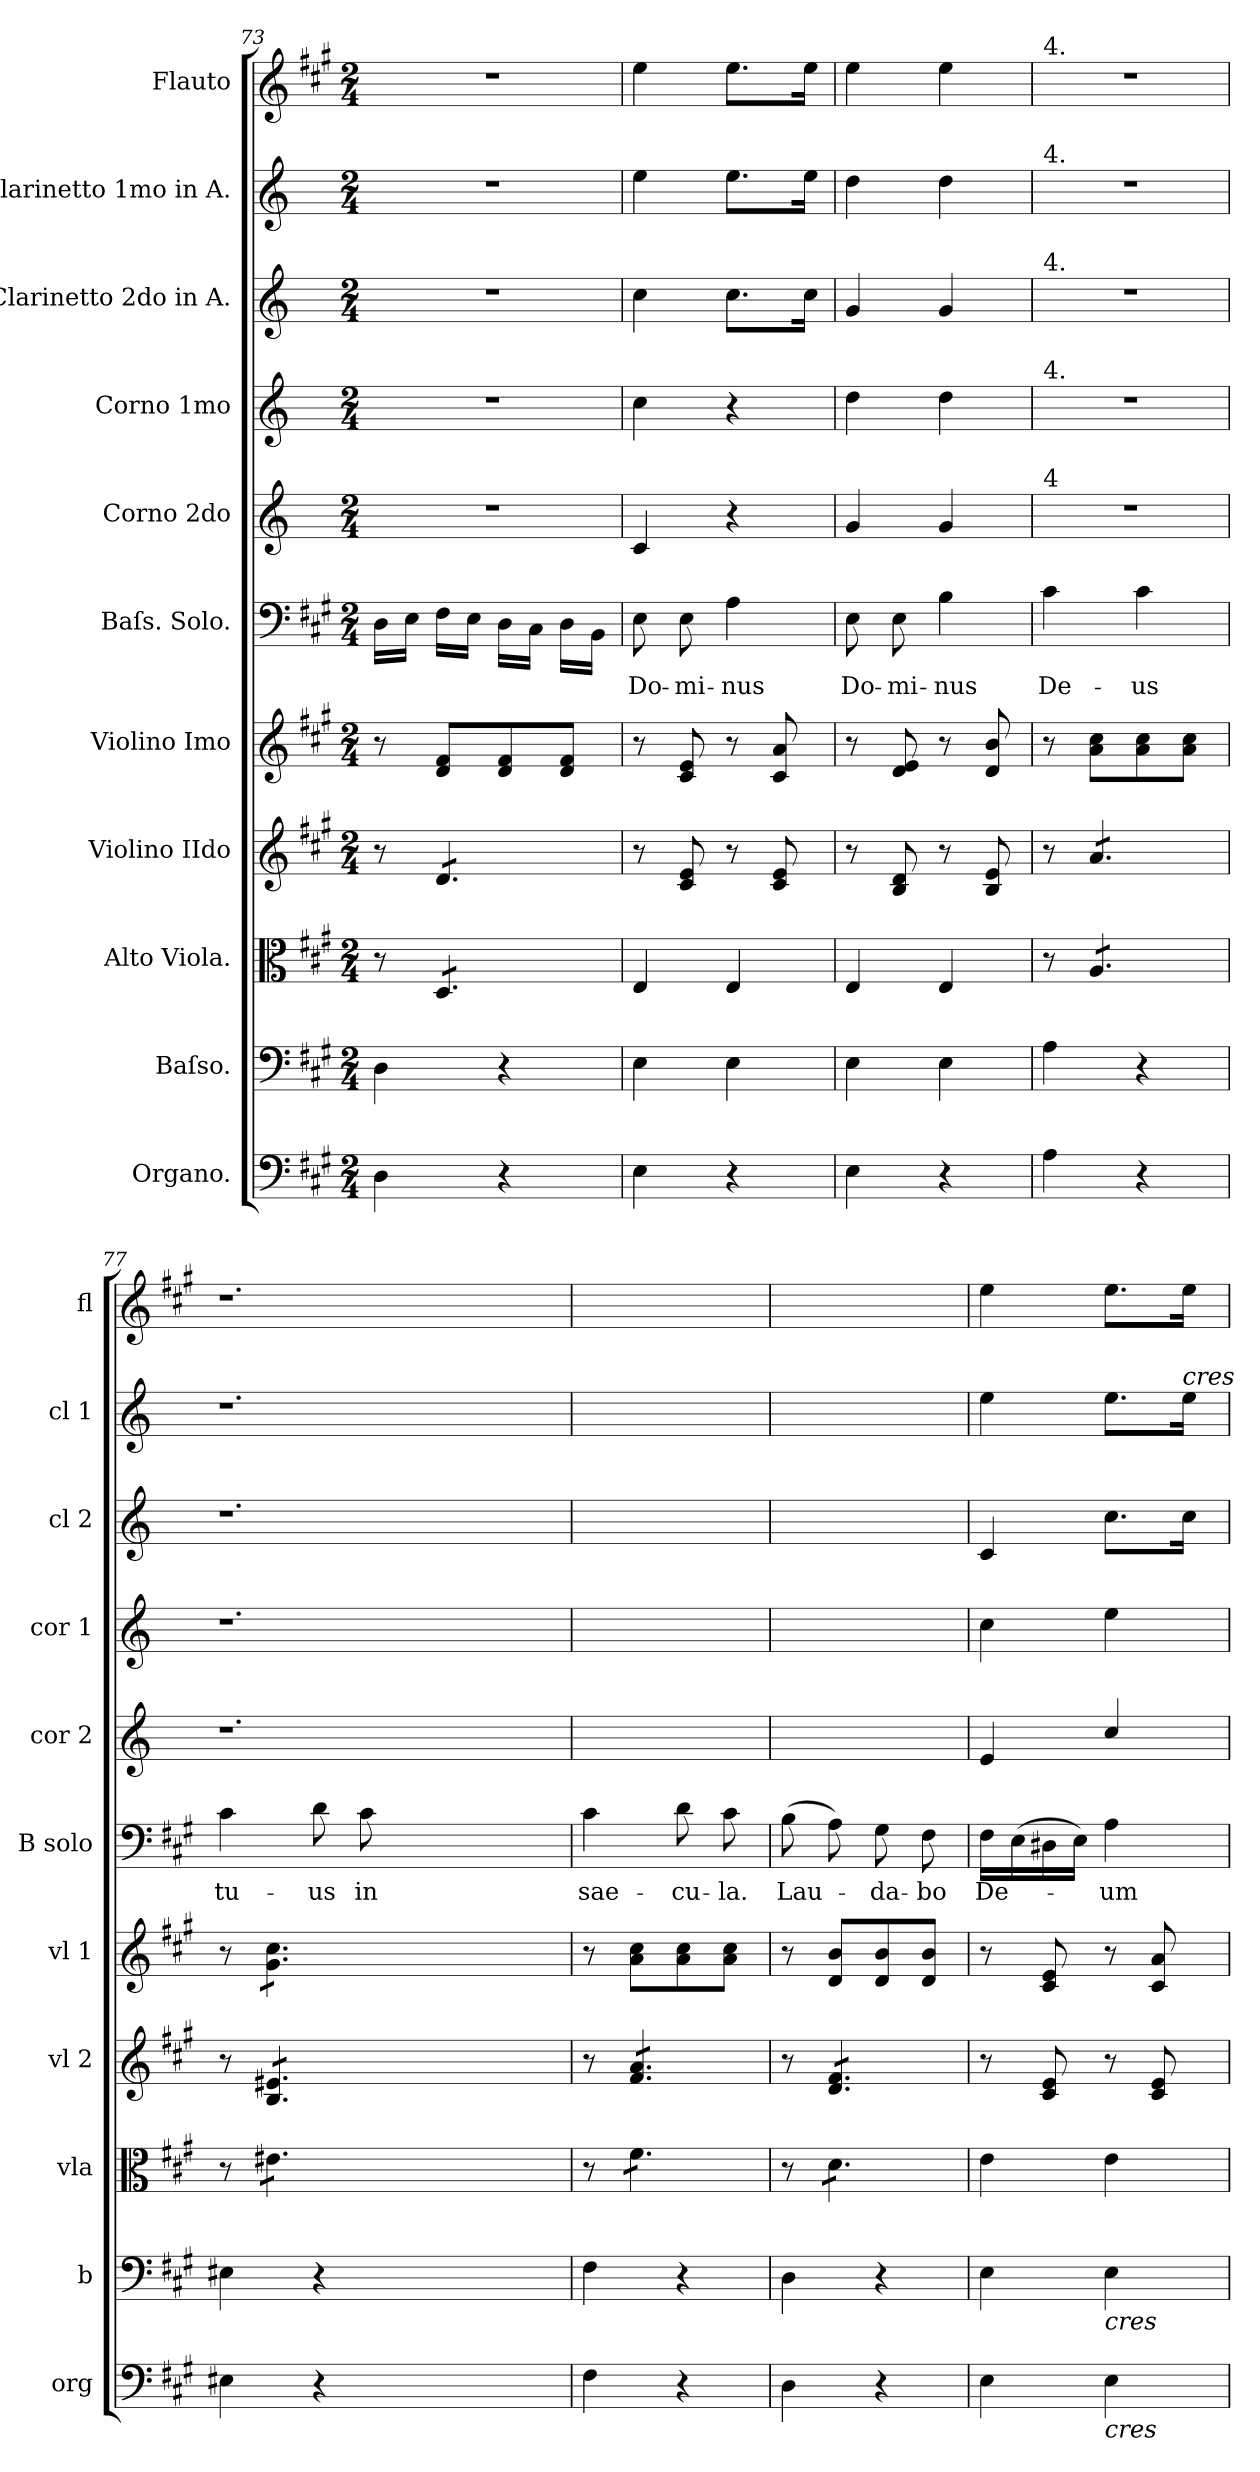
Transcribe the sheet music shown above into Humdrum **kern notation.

**kern	**kern	**kern	**kern	**kern	**dynam	**kern	**text	**kern	**kern	**kern	**kern	**kern
*part11	*part10	*part9	*part8	*part7	*part7	*part6	*part6	*part5	*part4	*part3	*part2	*part1
*staff11	*staff10	*staff9	*staff8	*staff7	*staff7	*staff6	*staff6	*staff5	*staff4	*staff3	*staff2	*staff1
*I"Organo.	*I"Baſso.	*I"Alto Viola.	*I"Violino IIdo	*I"Violino Imo	*	*I"Baſs. Solo.	*	*I"Corno 2do	*I"Corno 1mo	*I"Clarinetto 2do in A.	*I"Clarinetto 1mo in A.	*I"Flauto
*I'org	*I'b	*I'vla	*I'vl 2	*I'vl 1	*	*I'B solo	*	*I'cor 2	*I'cor 1	*I'cl 2	*I'cl 1	*I'fl
*clefF4	*clefF4	*clefC3	*clefG2	*clefG2	*	*clefF4	*	*clefG2	*clefG2	*clefG2	*clefG2	*clefG2
*	*	*	*	*	*	*	*	*ITrd2c3	*ITrd2c3	*ITrd2c3	*ITrd2c3	*
*k[f#c#g#]	*k[f#c#g#]	*k[f#c#g#]	*k[f#c#g#]	*k[f#c#g#]	*	*k[f#c#g#]	*	*k[f#c#g#]	*k[f#c#g#]	*k[f#c#g#]	*k[f#c#g#]	*k[f#c#g#]
*A:	*A:	*A:	*A:	*A:	*	*A:	*	*A:	*A:	*A:	*A:	*A:
*M2/4	*M2/4	*M2/4	*M2/4	*M2/4	*	*M2/4	*	*M2/4	*M2/4	*M2/4	*M2/4	*M2/4
=73	=73	=73	=73	=73	=73	=73	=73	=73	=73	=73	=73	=73
4D\	4D\	8r	8r	8r	.	16D\LL	.	2r	2r	2r	2r	2r
.	.	.	.	.	.	16E\JJ	.	.	.	.	.	.
*	*	*tremolo	*	*	*	*	*	*	*	*	*	*
*	*	*	*tremolo	*	*	*	*	*	*	*	*	*
.	.	8D/L	8d/L	8d/ 8f#/L	.	16F#\LL	.	.	.	.	.	.
.	.	.	.	.	.	16E\JJ	.	.	.	.	.	.
4r	4r	8D/	8d/	8d/ 8f#/	.	16D\LL	.	.	.	.	.	.
.	.	.	.	.	.	16C#\JJ	.	.	.	.	.	.
.	.	8D/J	8d/J	8d/ 8f#/J	.	16D\LL	.	.	.	.	.	.
*	*	*	*Xtremolo	*	*	*	*	*	*	*	*	*
*	*	*Xtremolo	*	*	*	*	*	*	*	*	*	*
.	.	.	.	.	.	16BB\JJ	.	.	.	.	.	.
=74	=74	=74	=74	=74	=74	=74	=74	=74	=74	=74	=74	=74
4E\	4E\	4E/	8r	8r	.	8E\	Do-	4A/	4a\	4a\	4cc#\	4ee\
.	.	.	8c#/ 8e/	8c#/ 8e/	.	8E\	-mi-	.	.	.	.	.
4r	4E\	4E/	8r	8r	.	4A\	-nus	4r	4r	8.a\L	8.cc#\L	8.ee\L
.	.	.	8c#/ 8e/	8c#/ 8a/	.	.	.	.	.	.	.	.
.	.	.	.	.	.	.	.	.	.	16a\Jk	16cc#\Jk	16ee\Jk
=75	=75	=75	=75	=75	=75	=75	=75	=75	=75	=75	=75	=75
!	!	!	!	!	!	!	!LO:LY:i	!	!	!	!	!
4E\	4E\	4E/	8r	8r	.	8E\	Do-	4e/	4b\	4e/	4b\	4ee\
!	!	!	!	!	!	!	!LO:LY:i	!	!	!	!	!
.	.	.	8B/ 8d/	8d/ 8e/	.	8E\	-mi-	.	.	.	.	.
!	!	!	!	!	!	!	!LO:LY:i	!	!	!	!	!
4r	4E\	4E/	8r	8r	.	4B\	-nus	4e/	4b\	4e/	4b\	4ee\
.	.	.	8B/ 8e/	8d/ 8b/	.	.	.	.	.	.	.	.
=76	=76	=76	=76	=76	=76	=76	=76	=76	=76	=76	=76	=76
!	!	!	!	!	!	!	!	!	!	!	!	!LO:TX:a:t=4.
!	!	!	!	!	!	!	!	!	!	!	!LO:TX:a:t=4.	!
!	!	!	!	!	!	!	!	!	!	!LO:TX:a:t=4.	!	!
!	!	!	!	!	!	!	!	!	!LO:TX:a:t=4.	!	!	!
!	!	!	!	!	!	!	!	!LO:TX:a:t=4	!	!	!	!
4A\	4A\	8r	8r	8r	.	4c#\	De-	2r	2r	2r	2r	2r
!	!	!	!	!	!LO:DY:b:rj	!	!	!	!	!	!	!
*	*	*tremolo	*	*	*	*	*	*	*	*	*	*
*	*	*	*tremolo	*	*	*	*	*	*	*	*	*
.	.	8A/L	8a/L	8a\ 8cc#\L	p&colon;	.	.	.	.	.	.	.
4r	4r	8A/	8a/	8a\ 8cc#\	.	4c#\	-us	.	.	.	.	.
.	.	8A/J	8a/J	8a\ 8cc#\J	.	.	.	.	.	.	.	.
=77	=77	=77	=77	=77	=77	=77	=77	=77	=77	=77	=77	=77
4E#X\	4E#X\	8r	8r	8r	.	4c#\	tu-	1.r	1.r	1.r	1.r	1.r
*	*	*	*	*tremolo	*	*	*	*	*	*	*	*
.	.	8e#X\L	8B/ 8e#X/L	8g#\ 8cc#\L	.	.	.	.	.	.	.	.
4r	4r	8e#X\	8B/ 8e#X/	8g#\ 8cc#\	.	8d\	-us	.	.	.	.	.
.	.	8e#X\J	8B/ 8e#X/J	8g#\ 8cc#\J	.	8c#\	in	.	.	.	.	.
*	*	*	*	*Xtremolo	*	*	*	*	*	*	*	*
1ryy	1ryy	1ryy	1ryy	1ryy	.	1ryy	.	.	.	.	.	.
=78	=78	=78	=78	=78	=78	=78	=78	=78	=78	=78	=78	=78
4F#\	4F#\	8r	8r	8r	.	4c#\	sae-	2ryy	2ryy	2ryy	2ryy	2ryy
.	.	8f#\L	8f#/ 8a/L	8a\ 8cc#\L	.	.	.	.	.	.	.	.
4r	4r	8f#\	8f#/ 8a/	8a\ 8cc#\	.	8d\	-cu-	.	.	.	.	.
.	.	8f#\J	8f#/ 8a/J	8a\ 8cc#\J	.	8c#\	-la.	.	.	.	.	.
=79	=79	=79	=79	=79	=79	=79	=79	=79	=79	=79	=79	=79
4D\	4D\	8r	8r	8r	.	(>8B\	Lau-	2ryy	2ryy	2ryy	2ryy	2ryy
.	.	8d\L	8d/ 8f#/L	8d/ 8b/L	.	8A\)	.	.	.	.	.	.
4r	4r	8d\	8d/ 8f#/	8d/ 8b/	.	8G#\	-da-	.	.	.	.	.
.	.	8d\J	8d/ 8f#/J	8d/ 8b/J	.	8F#\	-bo	.	.	.	.	.
*	*	*	*Xtremolo	*	*	*	*	*	*	*	*	*
*	*	*Xtremolo	*	*	*	*	*	*	*	*	*	*
=80	=80	=80	=80	=80	=80	=80	=80	=80	=80	=80	=80	=80
4E\	4E\	4e\	8r	8r	.	16F#\LL	De-	4c#/	4a\	4A/	4cc#\	4ee\
.	.	.	.	.	.	(>16E\	.	.	.	.	.	.
.	.	.	8c#/ 8e/	8c#/ 8e/	.	16D#X\	.	.	.	.	.	.
.	.	.	.	.	.	16E\JJ)	.	.	.	.	.	.
!	!LO:TX:b:i:t=cres	!	!	!	!	!	!	!	!	!	!	!
!LO:TX:b:i:t=cres	!	!	!	!	!	!	!	!	!	!	!	!
4E\	4E\	4e\	8r	8r	.	4A\	-um	4a/	4cc#\	8.a\L	8.cc#\L	8.ee\L
.	.	.	8c#/ 8e/	8c#/ 8a/	.	.	.	.	.	.	.	.
!	!	!	!	!	!	!	!	!	!	!	!LO:TX:i:t=cres	!
.	.	.	.	.	.	.	.	.	.	16a\Jk	16cc#\Jk	16ee\Jk
=	=	=	=	=	=	=	=	=	=	=	=	=
*-	*-	*-	*-	*-	*-	*-	*-	*-	*-	*-	*-	*-
